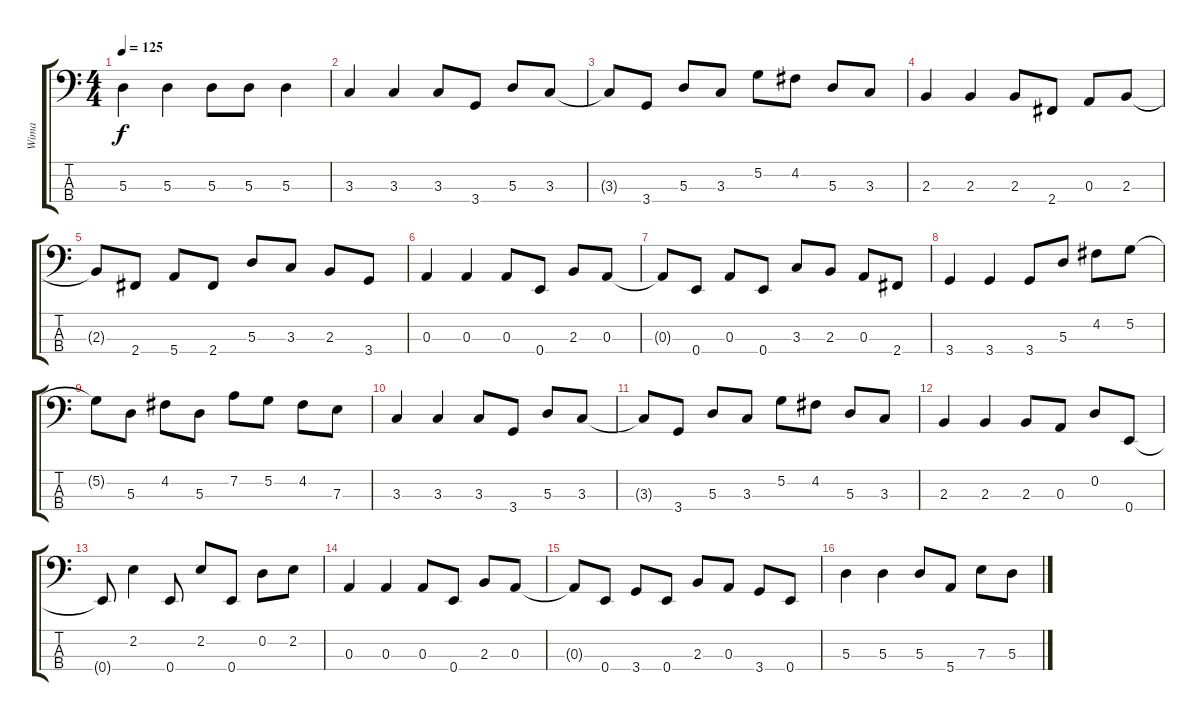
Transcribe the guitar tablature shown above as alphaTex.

\track ("Wima" "Wima") {instrument electricbasspick}
\staff {score tabs}
\tuning (G2 D2 A1 E1) {hide}
\ts (4 4)
\tempo 125
\clef f4
\ks c
5.3{t}.4{dy f} 5.3.4 5.3.8 5.3.8 5.3.4 |
3.3.4 3.3.4 3.3.8 3.4.8 5.3.8 3.3.8 |
3.3{t}.8 3.4.8 5.3.8 3.3.8 5.2.8 4.2.8 5.3.8 3.3.8 |
2.3.4 2.3.4 2.3.8 2.4.8 0.3.8 2.3.8 |
2.3{t}.8 2.4.8 5.4.8 2.4.8 5.3.8 3.3.8 2.3.8 3.4.8 |
0.3.4 0.3.4 0.3.8 0.4.8 2.3.8 0.3.8 |
0.3{t}.8 0.4.8 0.3.8 0.4.8 3.3.8 2.3.8 0.3.8 2.4.8 |
3.4.4 3.4.4 3.4.8 5.3.8 4.2.8 5.2.8 |
5.2{t}.8 5.3.8 4.2.8 5.3.8 7.2.8 5.2.8 4.2.8 7.3.8 |
3.3.4 3.3.4 3.3.8 3.4.8 5.3.8 3.3.8 |
3.3{t}.8 3.4.8 5.3.8 3.3.8 5.2.8 4.2.8 5.3.8 3.3.8 |
2.3.4 2.3.4 2.3.8 0.3.8 0.2.8 0.4.8 |
0.4{t}.8 2.2.4 0.4.8 2.2.8 0.4.8 0.2.8 2.2.8 |
0.3.4 0.3.4 0.3.8 0.4.8 2.3.8 0.3.8 |
0.3{t}.8 0.4.8 3.4.8 0.4.8 2.3.8 0.3.8 3.4.8 0.4.8 |
5.3.4 5.3.4 5.3.8 5.4.8 7.3.8 5.3.8
